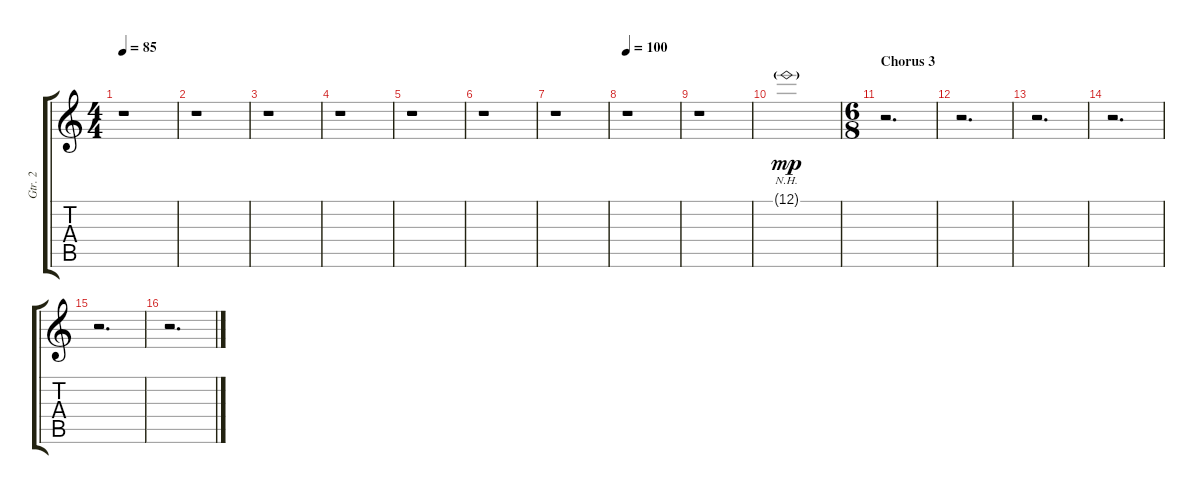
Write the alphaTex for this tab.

\track ("Gtr. 2" "Gtr. 2") {instrument acousticguitarsteel}
\staff {score tabs}
\tuning (E4 B3 G3 D3 A2 E2) {hide}
\ts (4 4)
\tempo 85
\clef g2
\ks c
r.1{dy f} |
r.1 |
r.1 |
r.1 |
r.1 |
r.1 |
r.1 |
\tempo 100
r.1 |
r.1 |
12.1{nh g}.1{dy mp instrument overdrivenguitar} |
\ts (6 8)
\section ("" "Chorus 3")
r.2{d} |
r.2{d} |
r.2{d} |
r.2{d} |
r.2{d} |
r.2{d}
